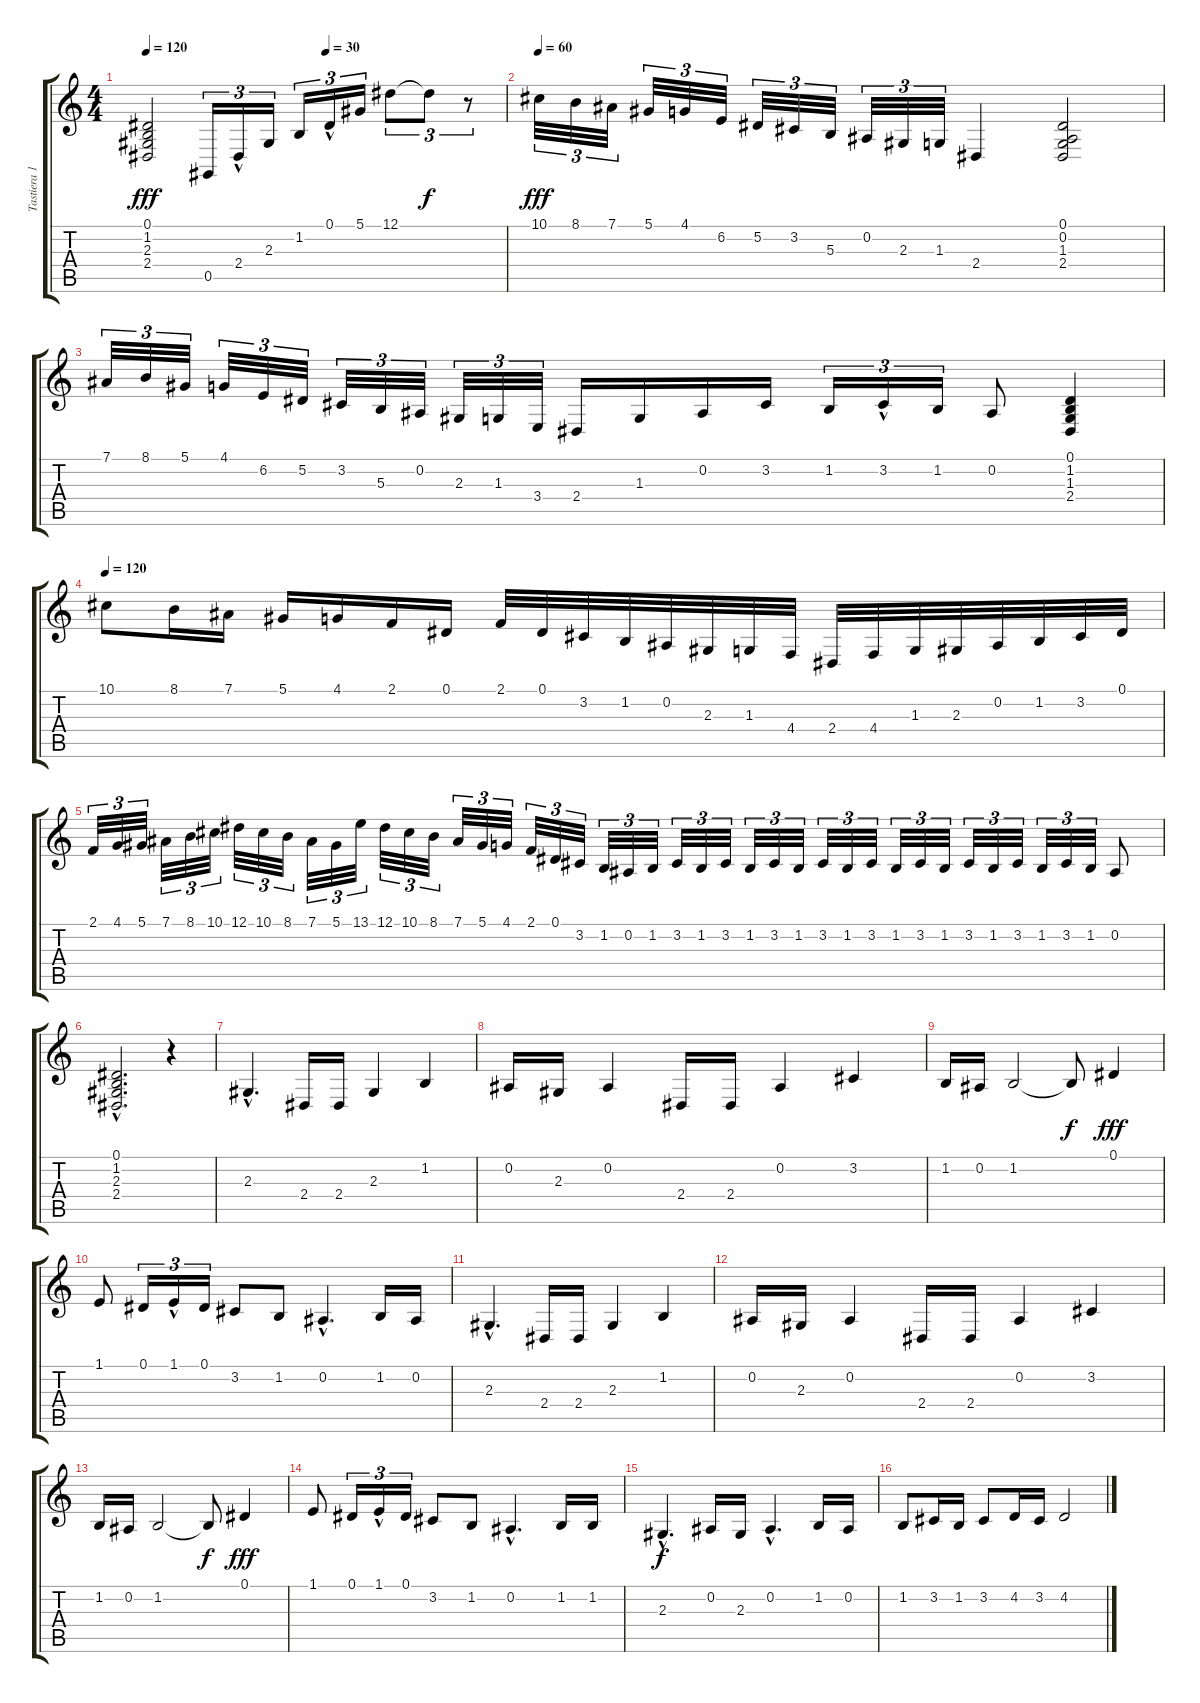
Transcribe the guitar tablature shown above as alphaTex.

\track ("Tastiera 1" "Tastiera 1") {instrument churchorgan}
\staff {score tabs}
\tuning (Eb4 Bb3 Gb3 Db3 Ab2 Eb2) {hide}
\ts (4 4)
\tempo 120
\tempo (30 0.5)
\tempo 120
\clef g2
\ks c
(0.1 1.2 2.3 2.4).2{dy fff instrument churchorgan} 0.5.16{tu (3 2)} 2.4{hac}.16{tu (3 2)} 2.3.16{tu (3 2)} 1.2.16{tu (3 2)} 0.1{hac}.16{tu (3 2)} 5.1.16{tu (3 2)} 12.1.8{tu (3 2)} 12.1{t}.8{tu (3 2) dy f} r.8{tu (3 2)} |
\tempo 60
10.1.32{tu (3 2) dy fff} 8.1.32{tu (3 2)} 7.1.32{tu (3 2)} 5.1.32{tu (3 2)} 4.1.32{tu (3 2)} 6.2.32{tu (3 2)} 5.2.32{tu (3 2)} 3.2.32{tu (3 2)} 5.3.32{tu (3 2)} 0.2.32{tu (3 2)} 2.3.32{tu (3 2)} 1.3.32{tu (3 2)} 2.4.4 (0.1 0.2 1.3 2.4).2 |
7.1.32{tu (3 2)} 8.1.32{tu (3 2)} 5.1.32{tu (3 2)} 4.1.32{tu (3 2)} 6.2.32{tu (3 2)} 5.2.32{tu (3 2)} 3.2.32{tu (3 2)} 5.3.32{tu (3 2)} 0.2.32{tu (3 2)} 2.3.32{tu (3 2)} 1.3.32{tu (3 2)} 3.4.32{tu (3 2)} 2.4.16 1.3.16 0.2.16 3.2.16 1.2.16{tu (3 2)} 3.2{hac}.16{tu (3 2)} 1.2.16{tu (3 2)} 0.2.8 (0.1 1.2 1.3 2.4).4 |
\tempo 120
10.1.8 8.1.16 7.1.16 5.1.16 4.1.16 2.1.16 0.1.16 2.1.32 0.1.32 3.2.32 1.2.32 0.2.32 2.3.32 1.3.32 4.4.32 2.4.32 4.4.32 1.3.32 2.3.32 0.2.32 1.2.32 3.2.32 0.1.32 |
2.1.32{tu (3 2)} 4.1.32{tu (3 2)} 5.1.32{tu (3 2)} 7.1.32{tu (3 2)} 8.1.32{tu (3 2)} 10.1.32{tu (3 2)} 12.1.32{tu (3 2)} 10.1.32{tu (3 2)} 8.1.32{tu (3 2)} 7.1.32{tu (3 2)} 5.1.32{tu (3 2)} 13.1.32{tu (3 2)} 12.1.32{tu (3 2)} 10.1.32{tu (3 2)} 8.1.32{tu (3 2)} 7.1.32{tu (3 2)} 5.1.32{tu (3 2)} 4.1.32{tu (3 2)} 2.1.32{tu (3 2)} 0.1.32{tu (3 2)} 3.2.32{tu (3 2)} 1.2.32{tu (3 2)} 0.2.32{tu (3 2)} 1.2.32{tu (3 2)} 3.2.32{tu (3 2)} 1.2.32{tu (3 2)} 3.2.32{tu (3 2)} 1.2.32{tu (3 2)} 3.2.32{tu (3 2)} 1.2.32{tu (3 2)} 3.2.32{tu (3 2)} 1.2.32{tu (3 2)} 3.2.32{tu (3 2)} 1.2.32{tu (3 2)} 3.2.32{tu (3 2)} 1.2.32{tu (3 2)} 3.2.32{tu (3 2)} 1.2.32{tu (3 2)} 3.2.32{tu (3 2)} 1.2.32{tu (3 2)} 3.2.32{tu (3 2)} 1.2.32{tu (3 2)} 0.2.8 |
(0.1{hac} 1.2{hac} 2.3{hac} 2.4{hac}).2{d} r.4 |
2.3{hac}.4{d volume 12 instrument drawbarorgan} 2.4.16 2.4.16 2.3.4 1.2.4 |
0.2.16 2.3.16 0.2.4 2.4.16 2.4.16 0.2.4 3.2.4 |
1.2.16 0.2.16 1.2.2 1.2{t}.8{dy f} 0.1.4{dy fff} |
1.1.8 0.1.16{tu (3 2)} 1.1{hac}.16{tu (3 2)} 0.1.16{tu (3 2)} 3.2.8 1.2.8 0.2{hac}.4{d} 1.2.16 0.2.16 |
2.3{hac}.4{d} 2.4.16 2.4.16 2.3.4 1.2.4 |
0.2.16 2.3.16 0.2.4 2.4.16 2.4.16 0.2.4 3.2.4 |
1.2.16 0.2.16 1.2.2 1.2{t}.8{dy f} 0.1.4{dy fff} |
1.1.8 0.1.16{tu (3 2)} 1.1{hac}.16{tu (3 2)} 0.1.16{tu (3 2)} 3.2.8 1.2.8 0.2{hac}.4{d} 1.2.16 1.2.16 |
2.3{hac}.4{d dy f} 0.2.16 2.3.16 0.2{hac}.4{d} 1.2.16 0.2.16 |
1.2.8 3.2.16 1.2.16 3.2.8 4.2.16 3.2.16 4.2.2
